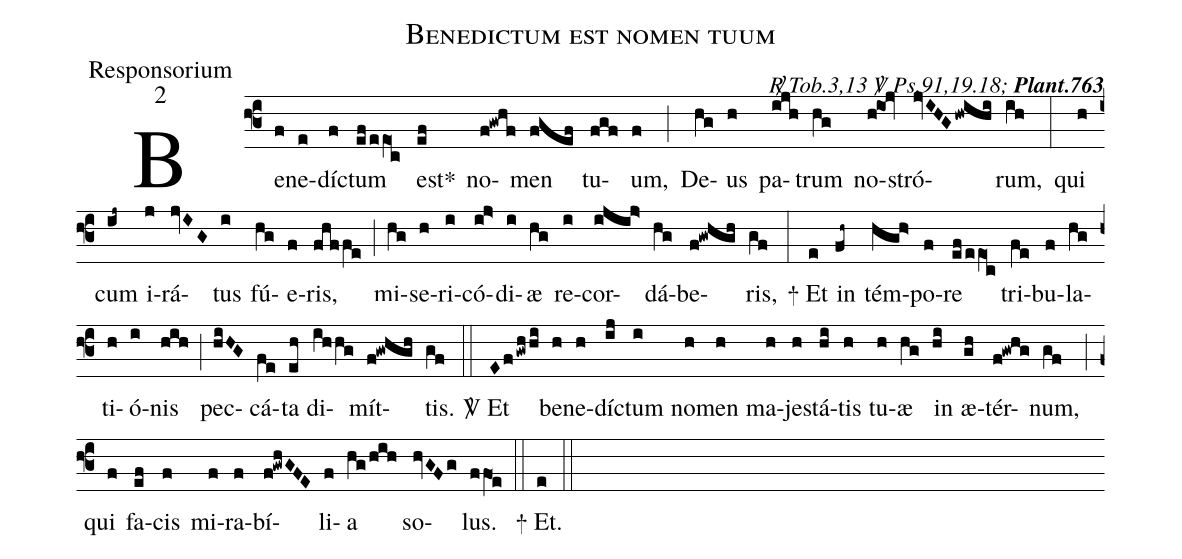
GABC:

name:Benedictum est nomen tuum;
office-part:Responsorium;
mode:2;
commentary:{\itshape\mdseries \Rbar\ Tob.3,13  \Vbar\   Ps.91,19.18;\/} {\bfseries Plant.763};
%%
(f3) Be(f)ne(e)díc(f)tum(ef/eeO1c) est<sp>*</sp>(ef) no(f!gwhf)men(fgef) tu(fgf)um,(f) (;)
De(hg)us(h) pa(ijh)trum(hg) no(h!io1!jv)stró(jvIHGhwihi)rum,(ih) (:)
qui(h) cum(ij~) i(j)rá(jvIG)tus(i) fú(hg)e(f)ris,(fhffe) (;)
mi(hg)se(h)ri(i)có(ij>)di(i)æ(hg) re(i)cor(ijij>)dá(hg)be(f!gwhgh)ris,(gf) (:)
<sp>+</sp> Et(e) in(fh~) tém(hgh>)po(f)re(ef/eeO1c) tri(fe)bu(f)la(hg)ti(h)ó(i)nis(hih) (;)
pec(hiHG)cá(fe)ta(eh) di(ihhg)mít(f!gwhgh)tis.(gf) (::)
<sp>V/</sp> Et(Efgwhhi) be(h)ne(h)dí(ij)ctum(i) no(h)men(h) ma(h)je(h)stá(hi)tis(h) tu(h)æ(hg) in(hi) æ(gh)tér(f!gwhg)num,(gf) (;)
qui(f) fa(ef)cis(f) mi(f)ra(f)bí(f!gwhGFE)li(f)a(hg/hih) so(hvGFg)lus.(ffO1e) (::)
<sp>+</sp> Et.(e) (::)
